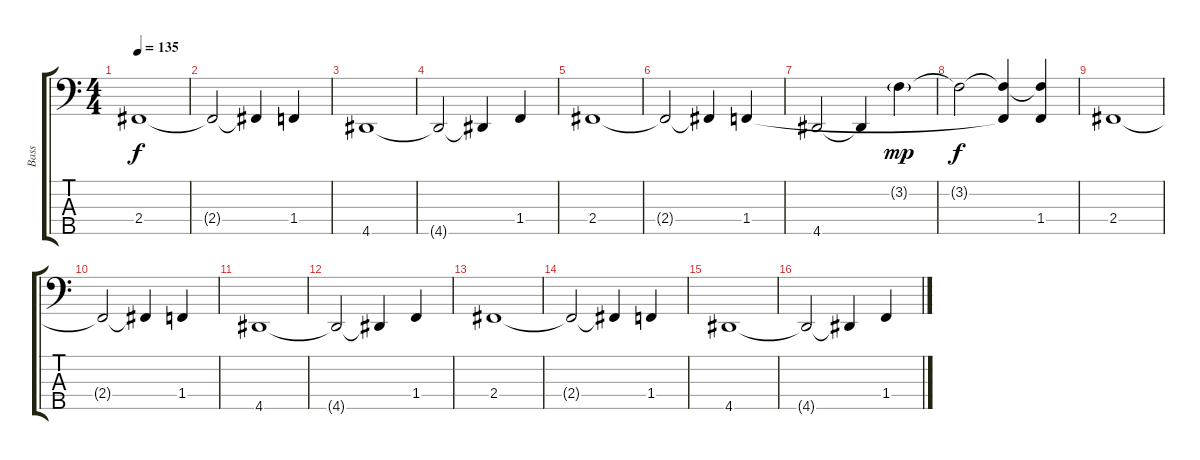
\track ("Bass" "Bass") {instrument slapbass2}
\staff {score tabs}
\tuning (G2 D2 A1 E1 B0) {hide}
\ts (4 4)
\tempo 135
\clef f4
\ks c
2.4.1{dy f} |
2.4{t}.2 2.4{t}.4 1.4.4 |
4.5.1 |
4.5{t}.2 4.5{t}.4 1.4.4 |
2.4.1 |
2.4{t}.2 2.4{t}.4 1.4.4 |
4.5.2 4.5{t}.4 3.2{g}.4{dy mp} |
3.2{t}.2{dy f} (3.2{t} 1.4{t}).4 (3.2{t} 1.4).4 |
2.4.1 |
2.4{t}.2 2.4{t}.4 1.4.4 |
4.5.1 |
4.5{t}.2 4.5{t}.4 1.4.4 |
2.4.1 |
2.4{t}.2 2.4{t}.4 1.4.4 |
4.5.1 |
4.5{t}.2 4.5{t}.4 1.4.4
